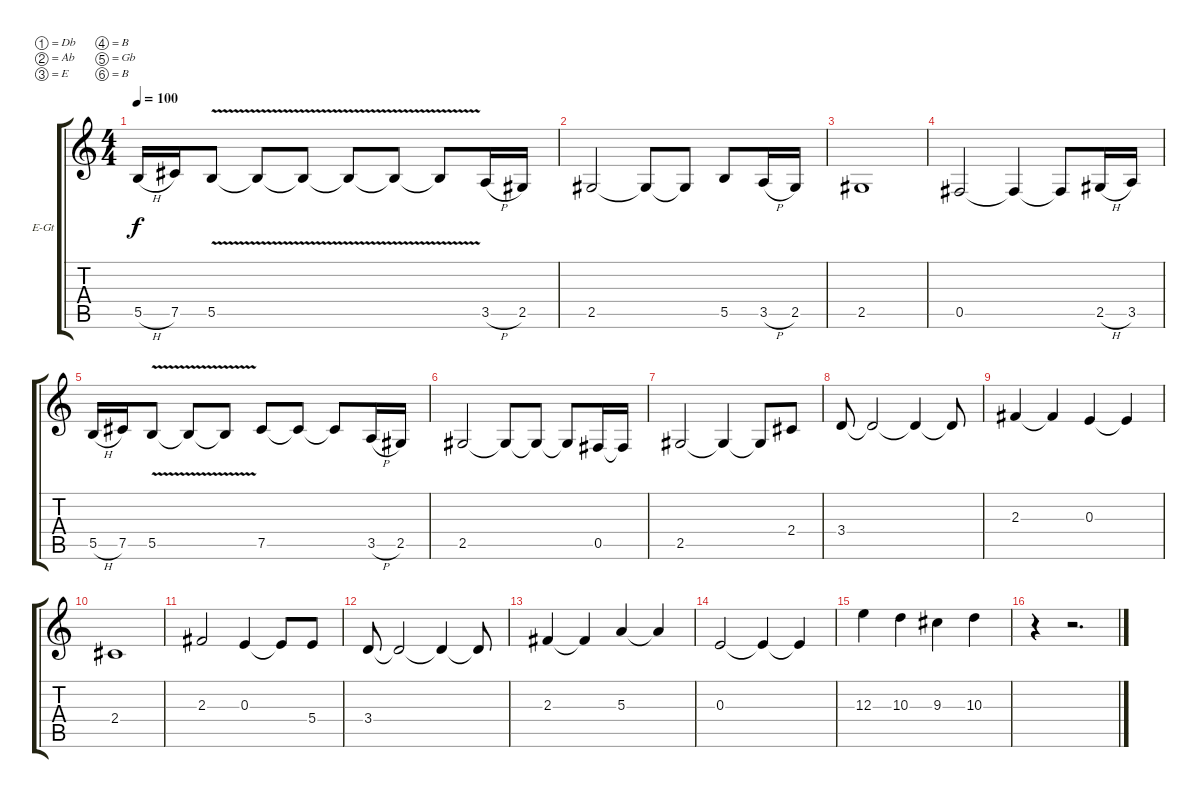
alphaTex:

\bracketExtendMode groupsimilarinstruments
\firstSystemTrackNameOrientation horizontal
\otherSystemsTrackNameOrientation horizontal
\track ("Guitar 2" "E-Gt") {instrument electricguitarjazz}
\staff {score tabs}
\tuning (Db4 Ab3 E3 B2 Gb2 B1)
\ts (4 4)
\tempo 100
\clef g2
\ks c
5.5{h}.16{dy f} 7.5.16 5.5{v}.8 5.5{v t}.8 5.5{v t}.8 5.5{v t}.8 5.5{v t}.8 5.5{v t}.8 3.5{h}.16 2.5.16 |
2.5.2 2.5{t}.8 2.5{t}.8 5.5.8 3.5{h}.16 2.5.16 |
2.5.1 |
0.5.2 0.5{t}.4 0.5{t}.8 2.5{h}.16 3.5.16 |
5.5{h}.16 7.5.16 5.5{v}.8 5.5{v t}.8 5.5{v t}.8 7.5.8 7.5{t}.8 7.5{t}.8 3.5{h}.16 2.5.16 |
2.5.2 2.5{t}.8 2.5{t}.8 2.5{t}.8 0.5.16 0.5{t}.16 |
2.5.2 2.5{t}.4 2.5{t}.8 2.4.8 |
3.4.8 3.4{t}.2 3.4{t}.4 3.4{t}.8 |
2.3.4 2.3{t}.4 0.3.4 0.3{t}.4 |
2.4.1 |
2.3.2 0.3.4 0.3{t}.8 5.4.8 |
3.4.8 3.4{t}.2 3.4{t}.4 3.4{t}.8 |
2.3.4 2.3{t}.4 5.3.4 5.3{t}.4 |
0.3.2 0.3{t}.4 0.3{t}.4 |
12.3.4 10.3.4 9.3.4 10.3.4 |
r.4 r.2{d}
